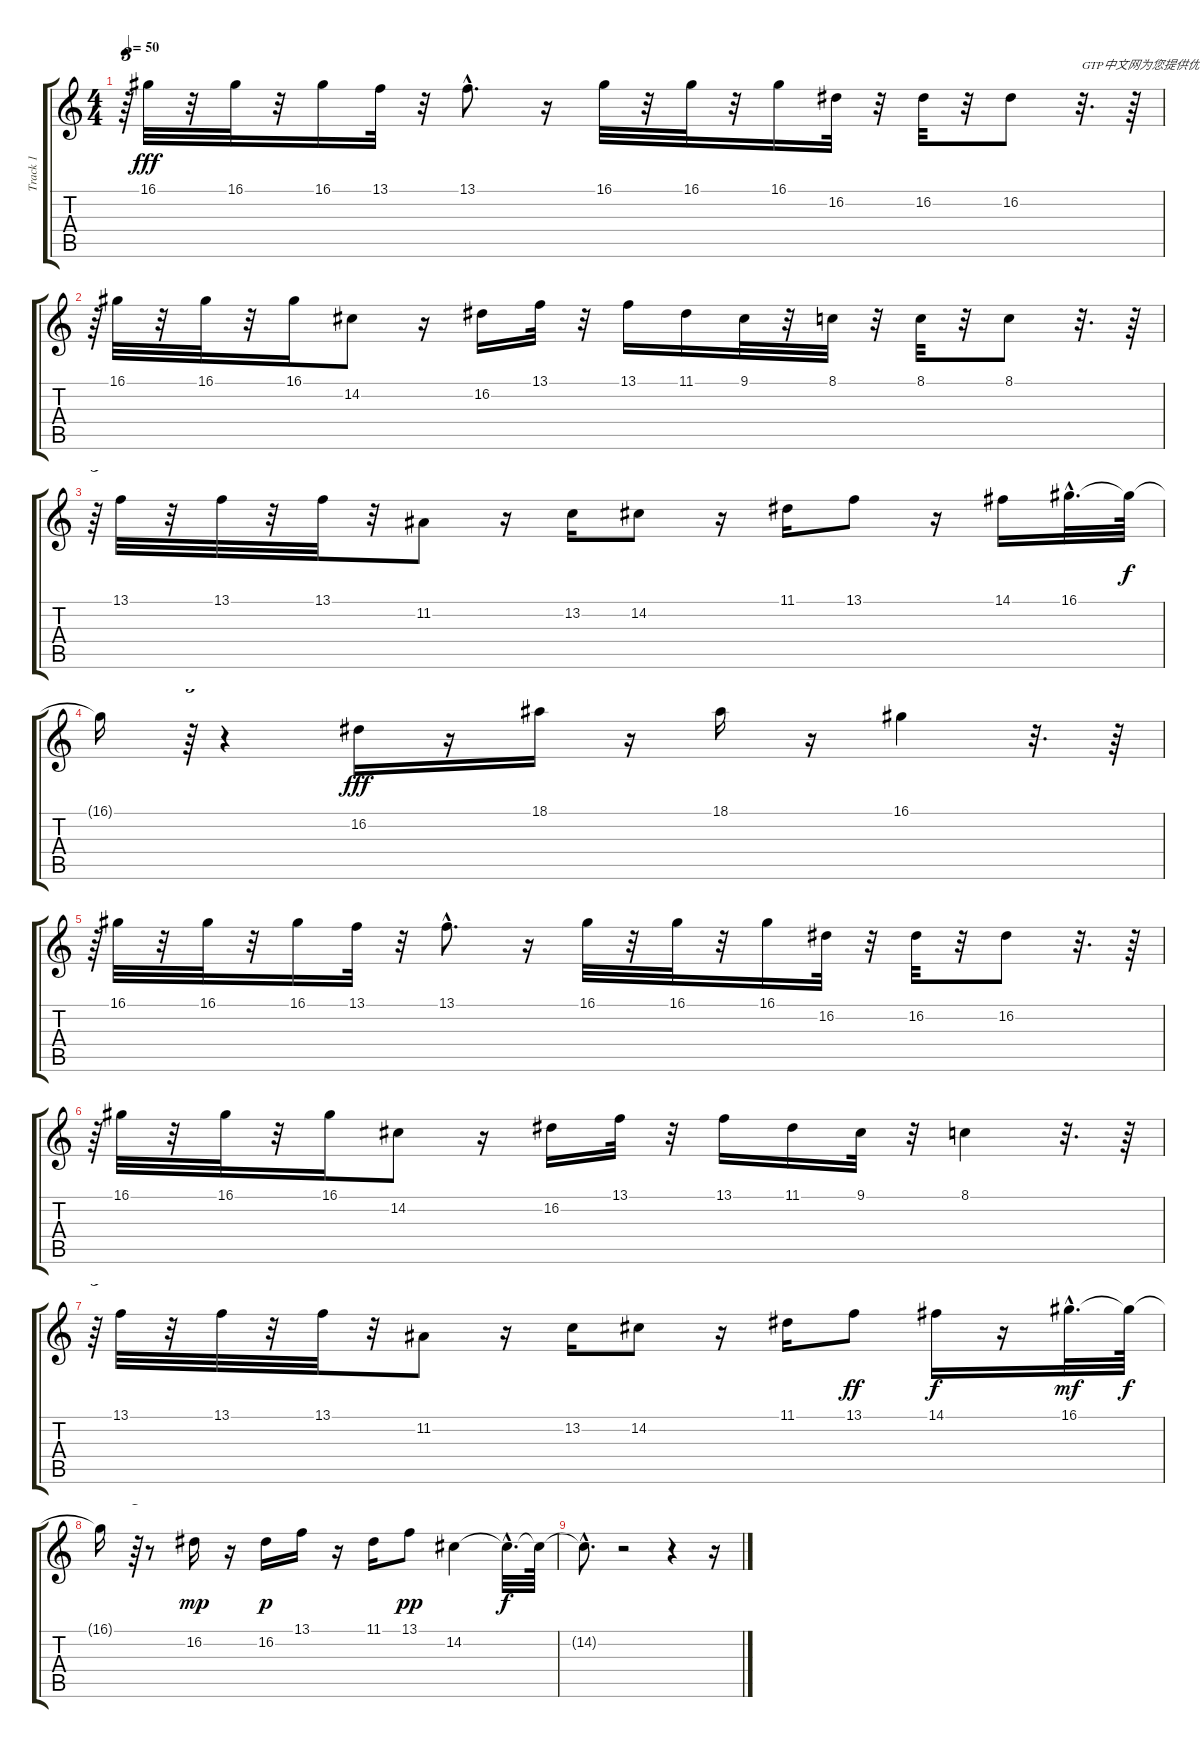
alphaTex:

\track ("Track 1" "Track 1") {instrument lead1square}
\staff {score tabs}
\tuning (E4 B3 G3 D3 A2 E2) {hide}
\ts (4 4)
\tempo 50
\clef g2
\ks c
r.64{tu (3 2) dy fff instrument lead1square} 16.1.32 r.32 16.1.32 r.32 16.1.16 13.1.32 r.32 13.1{hac}.8{d} r.16 16.1.32 r.32 16.1.32 r.32 16.1.16 16.2.32 r.32 16.2.32 r.32 16.2.8 r.32{d txt "GTP中文网为您提供优秀的谱子"} r.64 |
r.64{tu (3 2)} 16.1.32 r.32 16.1.32 r.32 16.1.16 14.2.8 r.16 16.2.16 13.1.32 r.32 13.1.16 11.1.16 9.1.32 r.32 8.1.32 r.32 8.1.32 r.32 8.1.8 r.32{d} r.64 |
r.64{tu (3 2)} 13.1.32 r.32 13.1.32 r.32 13.1.32 r.32 11.2.8 r.16 13.2.16 14.2.8 r.16 11.1.16 13.1.8 r.16 14.1.16 16.1{hac}.32{d} 16.1{t}.64{dy f} |
16.1{t}.16 r.64{tu (3 2)} r.4 16.2.16{dy fff} r.16 18.1.16 r.16 18.1.16 r.16 16.1.4 r.32{d} r.64 |
r.64{tu (3 2)} 16.1.32 r.32 16.1.32 r.32 16.1.16 13.1.32 r.32 13.1{hac}.8{d} r.16 16.1.32 r.32 16.1.32 r.32 16.1.16 16.2.32 r.32 16.2.32 r.32 16.2.8 r.32{d} r.64 |
r.64{tu (3 2)} 16.1.32 r.32 16.1.32 r.32 16.1.16 14.2.8 r.16 16.2.16 13.1.32 r.32 13.1.16 11.1.16 9.1.32 r.32 8.1.4 r.32{d} r.64 |
r.64{tu (3 2)} 13.1.32 r.32 13.1.32 r.32 13.1.32 r.32 11.2.8 r.16 13.2.16 14.2.8 r.16 11.1.16 13.1.8{dy ff} 14.1.16{dy f} r.16 16.1{hac}.32{d dy mf} 16.1{t}.64{dy f} |
16.1{t}.16 r.64{tu (3 2)} r.8 16.2.16{dy mp} r.16 16.2.16{dy p} 13.1.16 r.16 11.1.16 13.1.8{dy pp} 14.2.4 14.2{hac t}.32{d dy f} 14.2{t}.64 |
14.2{hac t}.8{d} r.2 r.4 r.16
